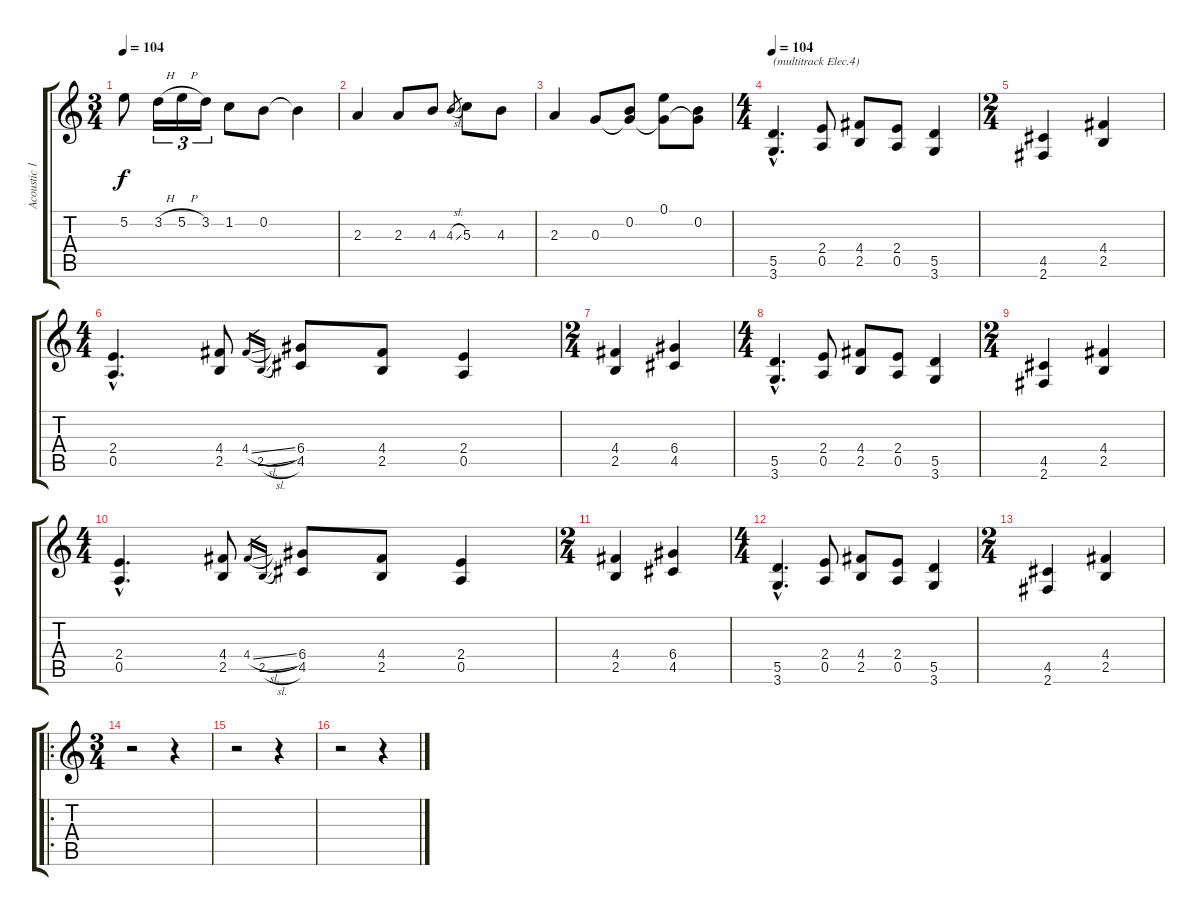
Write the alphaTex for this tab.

\track ("Acoustic 1" "Acoustic 1") {instrument acousticguitarsteel}
\staff {score tabs}
\tuning (E4 B3 G3 D3 A2 E2) {hide}
\ts (3 4)
\tempo 104
\clef g2
\ks c
5.2.8{dy f} 3.2{h}.16{tu (3 2)} 5.2{h}.16{tu (3 2)} 3.2.16{tu (3 2)} 1.2.8 0.2.8 0.2{t}.4 |
2.3.4 2.3.8 4.3.8 4.3{sl}.8{gr} 5.3.8 4.3.8 |
2.3.4 0.3.8 (0.2 0.3{t}).8 (0.1 0.3{t}).8 (0.2 0.3{t}).8 |
\ts (4 4)
\tempo 104
(5.5{hac} 3.6{hac}).4{d txt "(multitrack Elec.4)" volume 12 instrument distortionguitar} (2.4 0.5).8 (4.4 2.5).8 (2.4 0.5).8 (5.5 3.6).4 |
\ts (2 4)
(4.5 2.6).4 (4.4 2.5).4 |
\ts (4 4)
(2.4{hac} 0.5{hac}).4{d} (4.4 2.5).8 4.4{sl}.16{gr} 2.5{sl}.16{gr} (6.4 4.5).8 (4.4 2.5).8 (2.4 0.5).4 |
\ts (2 4)
(4.4 2.5).4 (6.4 4.5).4 |
\ts (4 4)
(5.5{hac} 3.6{hac}).4{d} (2.4 0.5).8 (4.4 2.5).8 (2.4 0.5).8 (5.5 3.6).4 |
\ts (2 4)
(4.5 2.6).4 (4.4 2.5).4 |
\ts (4 4)
(2.4{hac} 0.5{hac}).4{d} (4.4 2.5).8 4.4{sl}.16{gr} 2.5{sl}.16{gr} (6.4 4.5).8 (4.4 2.5).8 (2.4 0.5).4 |
\ts (2 4)
(4.4 2.5).4 (6.4 4.5).4 |
\ts (4 4)
(5.5{hac} 3.6{hac}).4{d} (2.4 0.5).8 (4.4 2.5).8 (2.4 0.5).8 (5.5 3.6).4 |
\ts (2 4)
(4.5 2.6).4 (4.4 2.5).4 |
\ro
\ts (3 4)
r.2 r.4 |
r.2 r.4 |
r.2 r.4
